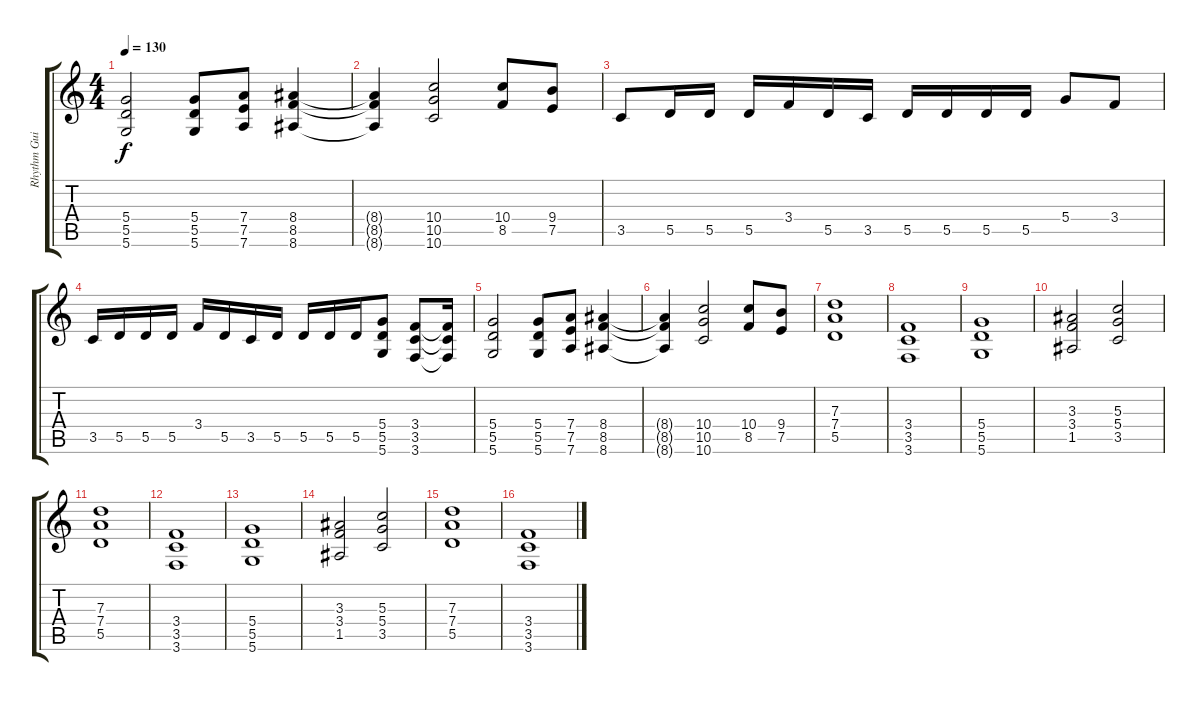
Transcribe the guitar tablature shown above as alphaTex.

\track ("Rhythm Guitar" "Rhythm Gui") {instrument distortionguitar}
\staff {score tabs}
\tuning (E4 B3 G3 D3 A2 D2) {hide}
\ts (4 4)
\tempo 130
\clef g2
\ks c
(5.4 5.5 5.6).2{dy f} (5.4 5.5 5.6).8 (7.4 7.5 7.6).8 (8.4 8.5 8.6).4 |
(8.4{t} 8.5{t} 8.6{t}).4 (10.4 10.5 10.6).2 (10.4 8.5).8 (9.4 7.5).8 |
3.5.8 5.5.16 5.5.16 5.5.16 3.4.16 5.5.16 3.5.16 5.5.16 5.5.16 5.5.16 5.5.16 5.4.8 3.4.8 |
3.5.16 5.5.16 5.5.16 5.5.16 3.4.16 5.5.16 3.5.16 5.5.16 5.5.16 5.5.16 5.5.16 (5.4 5.5 5.6).8 (3.4 3.5 3.6).8 (3.4{t} 3.5{t} 3.6{t}).16 |
(5.4 5.5 5.6).2 (5.4 5.5 5.6).8 (7.4 7.5 7.6).8 (8.4 8.5 8.6).4 |
(8.4{t} 8.5{t} 8.6{t}).4 (10.4 10.5 10.6).2 (10.4 8.5).8 (9.4 7.5).8 |
(7.3 7.4 5.5).1 |
(3.4 3.5 3.6).1 |
(5.4 5.5 5.6).1 |
(3.3 3.4 1.5).2 (5.3 5.4 3.5).2 |
(7.3 7.4 5.5).1 |
(3.4 3.5 3.6).1 |
(5.4 5.5 5.6).1 |
(3.3 3.4 1.5).2 (5.3 5.4 3.5).2 |
(7.3 7.4 5.5).1 |
(3.4 3.5 3.6).1
